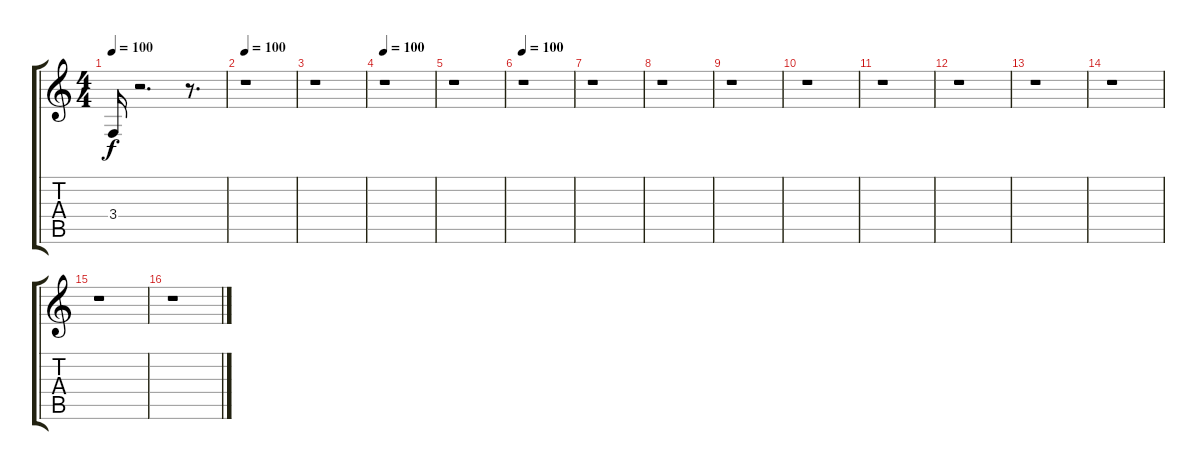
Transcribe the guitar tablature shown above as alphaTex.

\track "" {instrument lead6voice}
\staff {score tabs}
\tuning (E4 B3 G3 D3 A2 E2) {hide}
\ts (4 4)
\tempo 100
\clef g2
\ks c
3.4.16{dy f} r.2{d} r.8{d} |
\tempo 100
r.1 |
r.1 |
\tempo 100
r.1 |
r.1 |
\tempo 100
r.1 |
r.1 |
r.1 |
r.1 |
r.1 |
r.1 |
r.1 |
r.1 |
r.1 |
r.1 |
r.1
